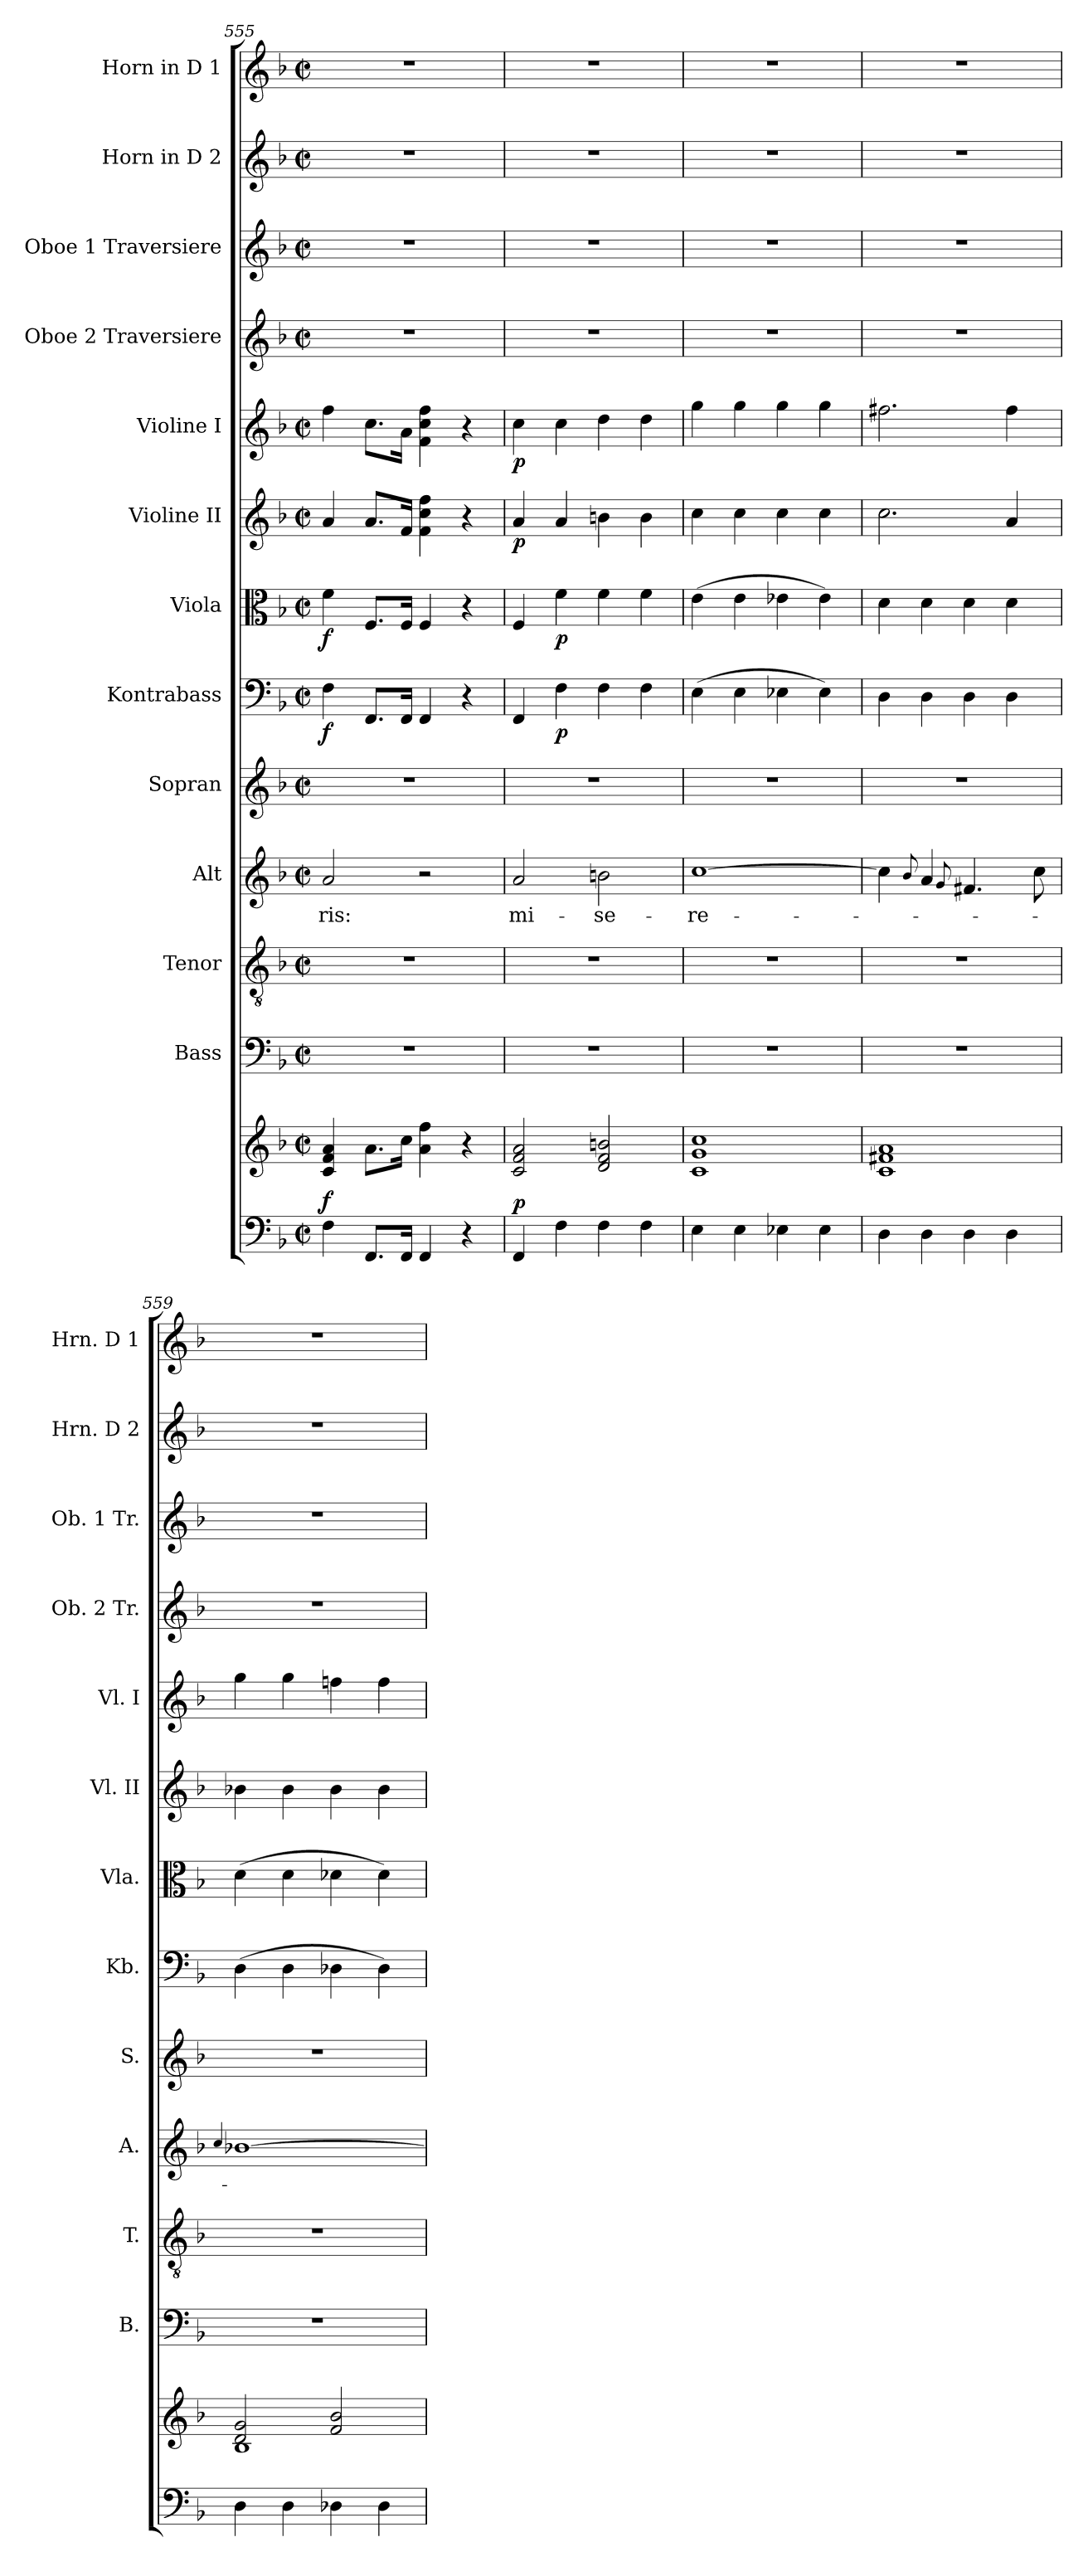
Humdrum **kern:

**kern	**kern	**dynam	**kern	**kern	**kern	**text	**kern	**kern	**dynam	**kern	**dynam	**kern	**dynam	**kern	**dynam	**kern	**kern	**kern	**kern
*part13	*part13	*part13	*part12	*part11	*part10	*part10	*part9	*part8	*part8	*part7	*part7	*part6	*part6	*part5	*part5	*part4	*part3	*part2	*part1
*staff14	*staff13	*staff13/14	*staff12	*staff11	*staff10	*staff10	*staff9	*staff8	*staff8	*staff7	*staff7	*staff6	*staff6	*staff5	*staff5	*staff4	*staff3	*staff2	*staff1
*	*	*	*I"Bass	*I"Tenor	*I"Alt	*	*I"Sopran	*I"Kontrabass	*	*I"Viola	*	*I"Violine II	*	*I"Violine I	*	*I"Oboe 2 Traversiere	*I"Oboe 1 Traversiere	*I"Horn in D 2	*I"Horn in D 1
*	*	*	*I'B.	*I'T.	*I'A.	*	*I'S.	*I'Kb.	*	*I'Vla.	*	*I'Vl. II	*	*I'Vl. I	*	*I'Ob. 2 Tr.	*I'Ob. 1 Tr.	*I'Hrn. D 2	*I'Hrn. D 1
*clefF4	*clefG2	*	*clefF4	*clefGv2	*clefG2	*	*clefG2	*clefF4	*	*clefC3	*	*clefG2	*	*clefG2	*	*clefG2	*clefG2	*clefG2	*clefG2
*	*	*	*	*	*	*	*	*ITrd7c12	*	*	*	*	*	*	*	*	*	*ITrd7c12	*ITrd7c12
*k[b-]	*k[b-]	*	*k[b-]	*k[b-]	*k[b-]	*	*k[b-]	*k[b-]	*	*k[b-]	*	*k[b-]	*	*k[b-]	*	*k[b-]	*k[b-]	*k[b-]	*k[b-]
*F:	*F:	*	*F:	*F:	*F:	*	*F:	*F:	*	*F:	*	*F:	*	*F:	*	*F:	*F:	*F:	*F:
*M2/2	*M2/2	*	*M2/2	*M2/2	*M2/2	*	*M2/2	*M2/2	*	*M2/2	*	*M2/2	*	*M2/2	*	*M2/2	*M2/2	*M2/2	*M2/2
*met(c|)	*met(c|)	*	*met(c|)	*met(c|)	*met(c|)	*	*met(c|)	*met(c|)	*	*met(c|)	*	*met(c|)	*	*met(c|)	*	*met(c|)	*met(c|)	*met(c|)	*met(c|)
=555	=555	=555	=555	=555	=555	=555	=555	=555	=555	=555	=555	=555	=555	=555	=555	=555	=555	=555	=555
!	!	!LO:DY:a=2	!	!	!	!LO:LY:b	!	!	!LO:DY:b	!	!LO:DY:b	!	!	!	!	!	!	!	!
4F\	4c/ 4f/ 4a/	f	1r	1r	2a/	-ris:	1r	4FF\	f	4f\	f	4a/	.	4ff\	.	1r	1r	1r	1r
8.FF/L	8.a\L	.	.	.	.	.	.	8.FFF/L	.	8.F/L	.	8.a/L	.	8.cc\L	.	.	.	.	.
16FF/Jk	16cc\Jk	.	.	.	.	.	.	16FFF/Jk	.	16F/Jk	.	16f/Jk	.	16a\Jk	.	.	.	.	.
4FF/	4a\ 4ff\	.	.	.	2r	.	.	4FFF/	.	4F/	.	4f\ 4cc\ 4ff\	.	4f\ 4cc\ 4ff\	.	.	.	.	.
4r	4r	.	.	.	.	.	.	4r	.	4r	.	4r	.	4r	.	.	.	.	.
!!LO:PB:g=z
=556	=556	=556	=556	=556	=556	=556	=556	=556	=556	=556	=556	=556	=556	=556	=556	=556	=556	=556	=556
!	!	!LO:DY:a=2	!	!	!	!LO:LY:b	!	!	!	!	!	!	!LO:DY:b	!	!LO:DY:b	!	!	!	!
4FF/	2c/ 2f/ 2a/	p	1r	1r	2a/	mi-	1r	4FFF/	.	4F/	.	4a/	p	4cc\	p	1r	1r	1r	1r
!	!	!	!	!	!	!	!	!	!LO:DY:b	!	!LO:DY:b	!	!	!	!	!	!	!	!
4F\	.	.	.	.	.	.	.	4FF\	p	4f\	p	4a/	.	4cc\	.	.	.	.	.
!	!	!	!	!	!	!LO:LY:b	!	!	!	!	!	!	!	!	!	!	!	!	!
4F\	2d/ 2f/ 2bn/	.	.	.	2bn\	-se-	.	4FF\	.	4f\	.	4bn\	.	4dd\	.	.	.	.	.
4F\	.	.	.	.	.	.	.	4FF\	.	4f\	.	4b\	.	4dd\	.	.	.	.	.
=557	=557	=557	=557	=557	=557	=557	=557	=557	=557	=557	=557	=557	=557	=557	=557	=557	=557	=557	=557
!	!	!	!	!	!	!LO:LY:b	!	!	!	!	!	!	!	!	!	!	!	!	!
4E\	1c 1g 1cc	.	1r	1r	[1cc	-re-	1r	(>4EE\	.	(>4e\	.	4cc\	.	4gg\	.	1r	1r	1r	1r
4E\	.	.	.	.	.	.	.	4EE\	.	4e\	.	4cc\	.	4gg\	.	.	.	.	.
4E-X\	.	.	.	.	.	.	.	4EE-X\	.	4e-X\	.	4cc\	.	4gg\	.	.	.	.	.
4E-\	.	.	.	.	.	.	.	4EE-\)	.	4e-\)	.	4cc\	.	4gg\	.	.	.	.	.
=558	=558	=558	=558	=558	=558	=558	=558	=558	=558	=558	=558	=558	=558	=558	=558	=558	=558	=558	=558
4D\	1c 1f#X 1a	.	1r	1r	4cc\]	.	1r	4DD\	.	4d\	.	2.cc\	.	2.ff#X\	.	1r	1r	1r	1r
.	.	.	.	.	8qqb-/	.	.	.	.	.	.	.	.	.	.	.	.	.	.
4D\	.	.	.	.	4a/	.	.	4DD\	.	4d\	.	.	.	.	.	.	.	.	.
.	.	.	.	.	8qqg/	.	.	.	.	.	.	.	.	.	.	.	.	.	.
4D\	.	.	.	.	4.f#X/	.	.	4DD\	.	4d\	.	.	.	.	.	.	.	.	.
4D\	.	.	.	.	.	.	.	4DD\	.	4d\	.	4a/	.	4ff#\	.	.	.	.	.
.	.	.	.	.	8cc\	.	.	.	.	.	.	.	.	.	.	.	.	.	.
=559	=559	=559	=559	=559	=559	=559	=559	=559	=559	=559	=559	=559	=559	=559	=559	=559	=559	=559	=559
.	.	.	.	.	4qqcc/	.	.	.	.	.	.	.	.	.	.	.	.	.	.
*	*^	*	*	*	*	*	*	*	*	*	*	*	*	*	*	*	*	*	*
4D\	2d/ 2g/	1B-	.	1r	1r	[1b-X	.	1r	(>4DD\	.	(>4d\	.	4b-X\	.	4gg\	.	1r	1r	1r	1r
4D\	.	.	.	.	.	.	.	.	4DD\	.	4d\	.	4b-\	.	4gg\	.	.	.	.	.
4D-X\	2f/ 2b-/	.	.	.	.	.	.	.	4DD-X\	.	4d-X\	.	4b-\	.	4ffn\	.	.	.	.	.
4D-\	.	.	.	.	.	.	.	.	4DD-\)	.	4d-\)	.	4b-\	.	4ff\	.	.	.	.	.
*	*v	*v	*	*	*	*	*	*	*	*	*	*	*	*	*	*	*	*	*	*
=	=	=	=	=	=	=	=	=	=	=	=	=	=	=	=	=	=	=	=
*-	*-	*-	*-	*-	*-	*-	*-	*-	*-	*-	*-	*-	*-	*-	*-	*-	*-	*-	*-
